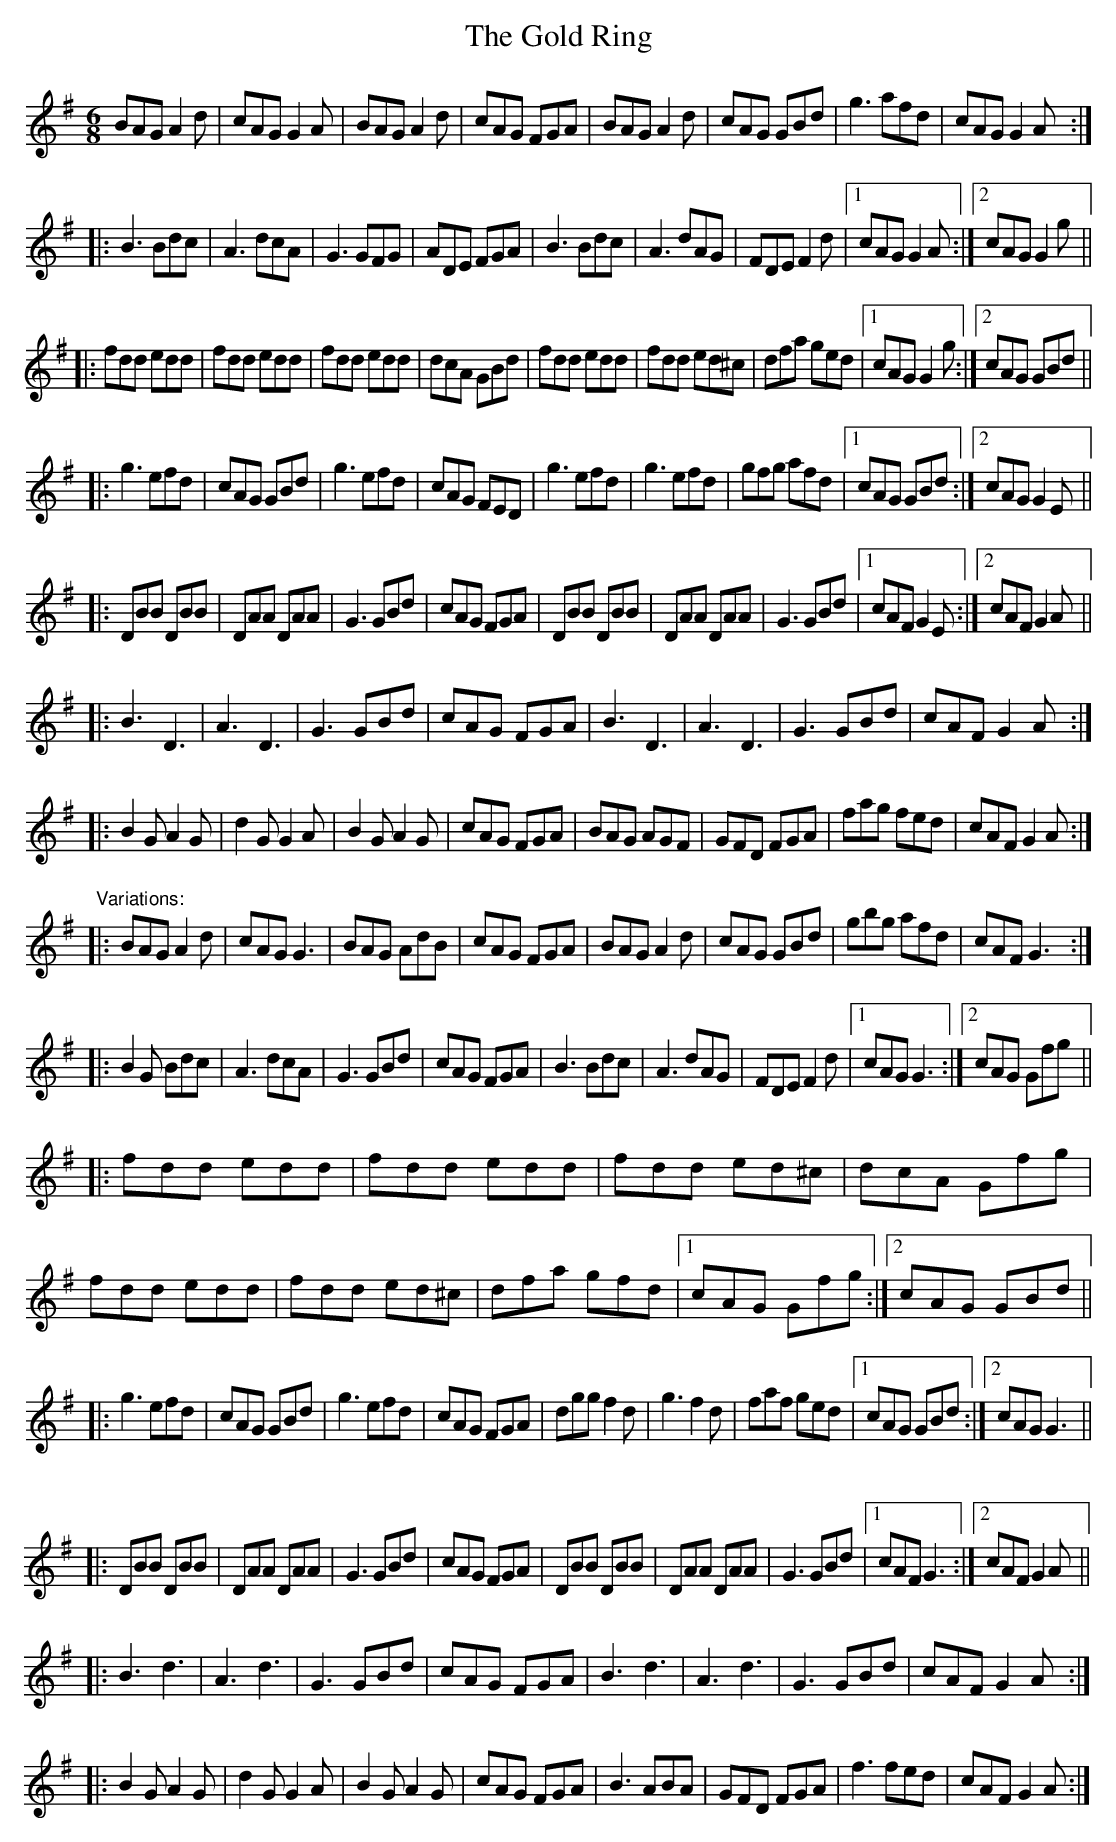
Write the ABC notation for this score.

X:1
T:Gold Ring, The
M:6/8
K:G
BAG A2d|cAG G2A|BAG A2d|cAG FGA|BAG A2d|cAG GBd|g3 afd|cAG G2A:|
|:B3 Bdc|A3 dcA|G3 GFG|ADE FGA|B3 Bdc|A3 dAG|FDE F2d|1 cAG G2A:|2 cAG G2g||
|:fdd edd|fdd edd|fdd edd|dcA GBd|fdd edd|fdd ed^c|dfa ged|1 cAG G2g:|2 cAG GBd||
|:g3 efd|cAG GBd|g3 efd|cAG FED|g3 efd|g3 efd|gfg afd|1 cAG GBd:|2 cAG G2E||
|:DBB DBB|DAA DAA|G3 GBd|cAG FGA|DBB DBB|DAA DAA|G3 GBd|1 cAF G2E:|2 cAF G2A||
|:B3 D3|A3 D3|G3 GBd|cAG FGA|B3 D3|A3 D3|G3 GBd|cAF G2A:|
|:B2G A2G|d2G G2A|B2G A2G|cAG FGA|BAG AGF|GFD FGA|fag fed|cAF G2A:|
"Variations:"
|:BAG A2d|cAG G3|BAG AdB|cAG FGA|BAG A2d|cAG GBd|gbg afd|cAF G3:|
|:B2G Bdc|A3 dcA|G3 GBd|cAG FGA|B3 Bdc|A3 dAG|FDE F2d|1 cAG G3:|2 cAG Gfg||
|:fdd edd|fdd edd|fdd ed^c|dcA Gfg|fdd edd|fdd ed^c|dfa gfd|1 cAG Gfg:|2 cAG GBd||
|:g3 efd|cAG GBd|g3 efd|cAG FGA|dgg f2d|g3 f2d|faf ged|1 cAG GBd:|2 cAG G3||
|:DBB DBB|DAA DAA|G3 GBd|cAG FGA|DBB DBB|DAA DAA|G3 GBd|1 cAF G3:|2 cAF G2A||
|:B3 d3|A3 d3|G3 GBd|cAG FGA|B3 d3|A3 d3|G3 GBd|cAF G2A:|
|:B2G A2G|d2G G2A|B2G A2G|cAG FGA|B3 ABA|GFD FGA|f3 fed|cAF G2A:|
